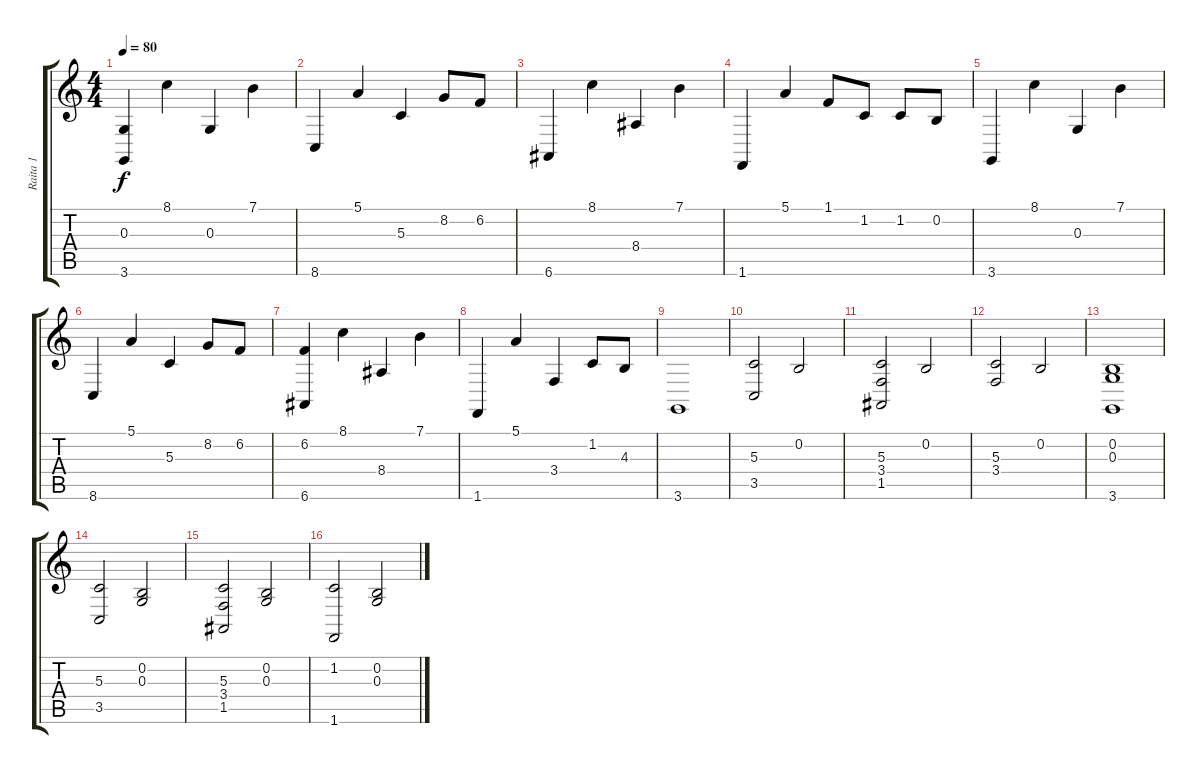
\track ("Raita 1" "Raita 1") {instrument acousticgrandpiano}
\staff {score tabs}
\tuning (E4 B3 G3 D3 A2 E2) {hide}
\ts (4 4)
\tempo 80
\clef g2
\ks c
(0.3 3.6).4{dy f} 8.1.4 0.3.4 7.1.4 |
8.6.4 5.1.4 5.3.4 8.2.8 6.2.8 |
6.6.4 8.1.4 8.4.4 7.1.4 |
1.6.4 5.1.4 1.1.8 1.2.8 1.2.8 0.2.8 |
3.6.4 8.1.4 0.3.4 7.1.4 |
8.6.4 5.1.4 5.3.4 8.2.8 6.2.8 |
(6.2 6.6).4 8.1.4 8.4.4 7.1.4 |
1.6.4 5.1.4 3.4.4 1.2.8 4.3.8 |
3.6.1 |
(5.3 3.5).2 0.2.2 |
(5.3 3.4 1.5).2 0.2.2 |
(5.3 3.4).2 0.2.2 |
(0.2 0.3 3.6).1 |
(5.3 3.5).2 (0.2 0.3).2 |
(5.3 3.4 1.5).2 (0.2 0.3).2 |
(1.2 1.6).2 (0.2 0.3).2
